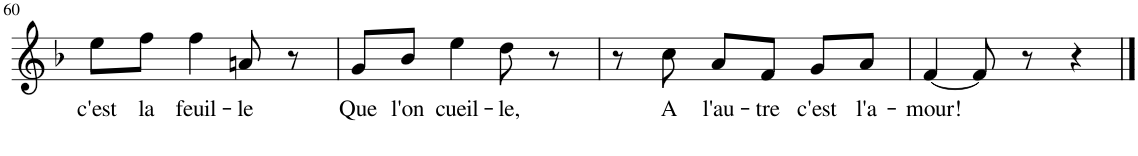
**kern	**text
*part1	*part1
*staff1	*staff1
*I"Piano	*
*I'Pno	*
!!LO:PB:g=z
*clefG2	*
*k[b-]	*
*M3/4	*
=60	=60
!	!LO:LY:b
8ee\L	c'est
!	!LO:LY:b
8ff\J	la
!	!LO:LY:b
4ff\	feuil-
!	!LO:LY:b
8an/	-le
8r	.
=61	=61
!	!LO:LY:b
8g/L	Que
!	!LO:LY:b
8b-/J	l'on
!	!LO:LY:b
4ee\	cueil-
!	!LO:LY:b
8dd\	-le,
8r	.
=62	=62
8r	.
!	!LO:LY:b
8cc\	A
!	!LO:LY:b
8a/L	l'au-
!	!LO:LY:b
8f/J	-tre
!	!LO:LY:b
8g/L	c'est
!	!LO:LY:b
8a/J	l'a-
=63	=63
!	!LO:LY:b
[4f/	-mour!
8f/]	.
8r	.
4r	.
==	==
*-	*-
